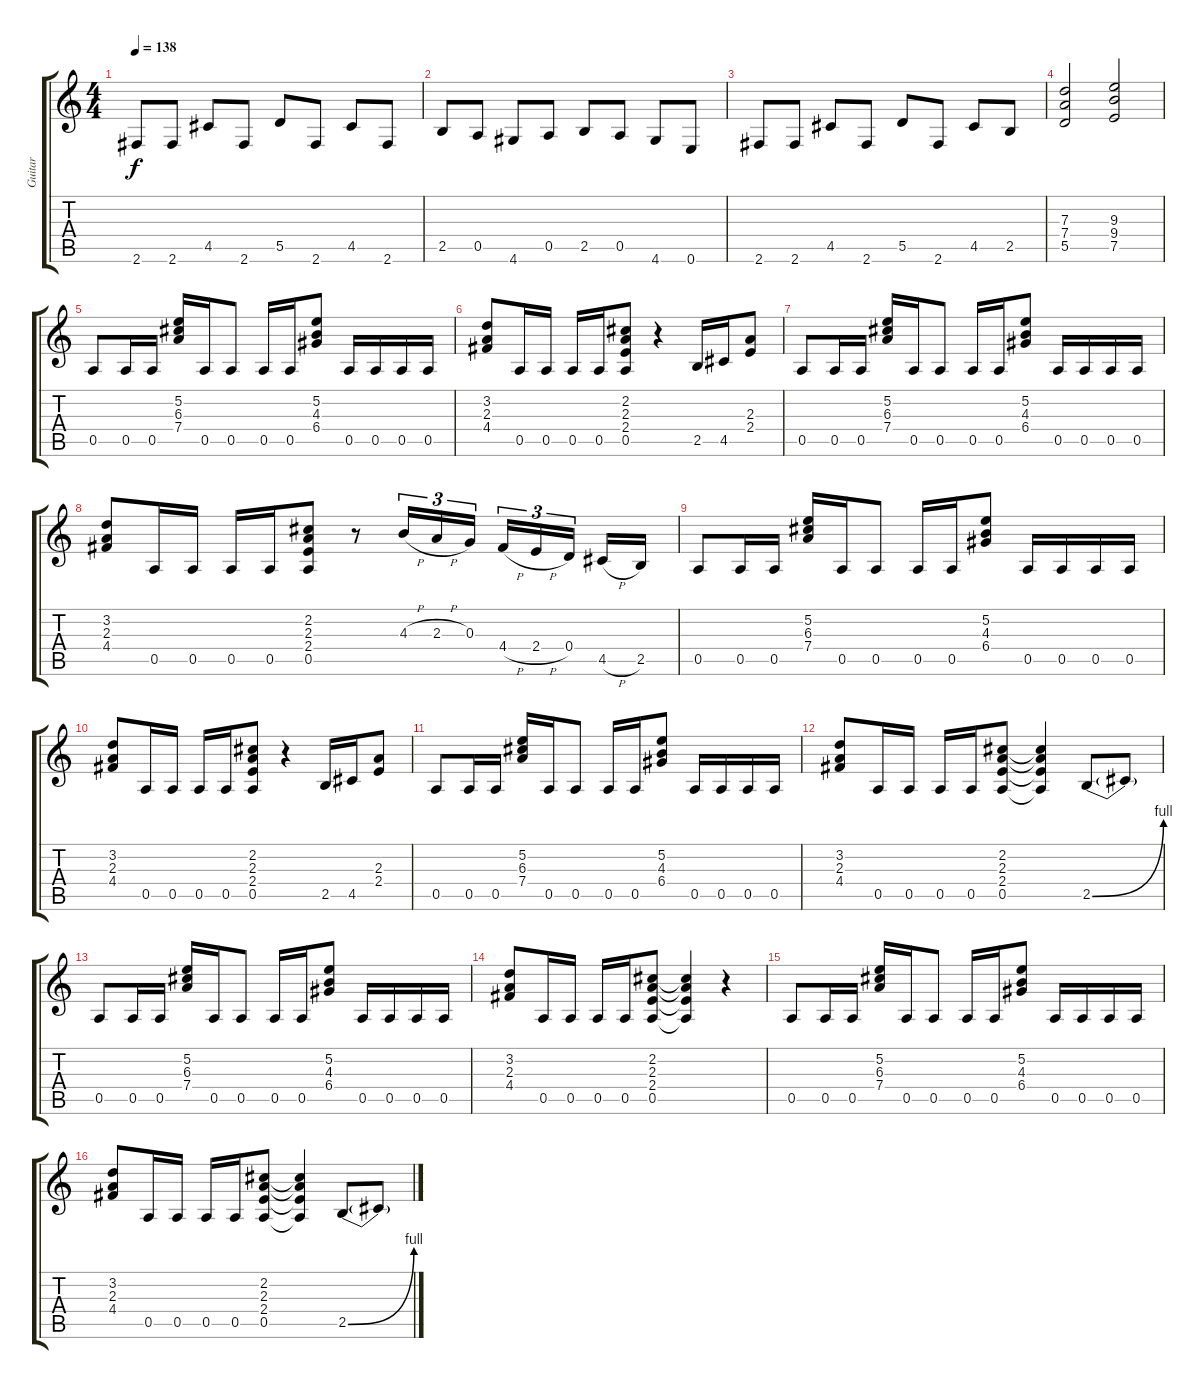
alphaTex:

\track ("Guitar" "Guitar") {instrument distortionguitar}
\staff {score tabs}
\tuning (E4 B3 G3 D3 A2 E2) {hide}
\ts (4 4)
\tempo 138
\clef g2
\ks c
2.6.8{dy f} 2.6.8 4.5.8 2.6.8 5.5.8 2.6.8 4.5.8 2.6.8 |
2.5.8 0.5.8 4.6.8 0.5.8 2.5.8 0.5.8 4.6.8 0.6.8 |
2.6.8 2.6.8 4.5.8 2.6.8 5.5.8 2.6.8 4.5.8 2.5.8 |
(7.3 7.4 5.5).2 (9.3 9.4 7.5).2 |
0.5.8 0.5.16 0.5.16 (5.2 6.3 7.4).16 0.5.16 0.5.8 0.5.16 0.5.16 (5.2 4.3 6.4).8 0.5.16 0.5.16 0.5.16 0.5.16 |
(3.2 2.3 4.4).8 0.5.16 0.5.16 0.5.16 0.5.16 (2.2 2.3 2.4 0.5).8 r.4 2.5.16 4.5.16 (2.3 2.4).8 |
0.5.8 0.5.16 0.5.16 (5.2 6.3 7.4).16 0.5.16 0.5.8 0.5.16 0.5.16 (5.2 4.3 6.4).8 0.5.16 0.5.16 0.5.16 0.5.16 |
(3.2 2.3 4.4).8 0.5.16 0.5.16 0.5.16 0.5.16 (2.2 2.3 2.4 0.5).8 r.8 4.3{h}.16{tu (3 2)} 2.3{h}.16{tu (3 2)} 0.3.16{tu (3 2)} 4.4{h}.16{tu (3 2)} 2.4{h}.16{tu (3 2)} 0.4.16{tu (3 2)} 4.5{h}.16 2.5.16 |
0.5.8 0.5.16 0.5.16 (5.2 6.3 7.4).16 0.5.16 0.5.8 0.5.16 0.5.16 (5.2 4.3 6.4).8 0.5.16 0.5.16 0.5.16 0.5.16 |
(3.2 2.3 4.4).8 0.5.16 0.5.16 0.5.16 0.5.16 (2.2 2.3 2.4 0.5).8 r.4 2.5.16 4.5.16 (2.3 2.4).8 |
0.5.8 0.5.16 0.5.16 (5.2 6.3 7.4).16 0.5.16 0.5.8 0.5.16 0.5.16 (5.2 4.3 6.4).8 0.5.16 0.5.16 0.5.16 0.5.16 |
(3.2 2.3 4.4).8 0.5.16 0.5.16 0.5.16 0.5.16 (2.2 2.3 2.4 0.5).8 (2.2{t} 2.3{t} 2.4{t} 0.5{t}).4 2.5{be (bend 0 0 60 4)}.8 2.5{t}.8 |
0.5.8 0.5.16 0.5.16 (5.2 6.3 7.4).16 0.5.16 0.5.8 0.5.16 0.5.16 (5.2 4.3 6.4).8 0.5.16 0.5.16 0.5.16 0.5.16 |
(3.2 2.3 4.4).8 0.5.16 0.5.16 0.5.16 0.5.16 (2.2 2.3 2.4 0.5).8 (2.2{t} 2.3{t} 2.4{t} 0.5{t}).4 r.4 |
0.5.8 0.5.16 0.5.16 (5.2 6.3 7.4).16 0.5.16 0.5.8 0.5.16 0.5.16 (5.2 4.3 6.4).8 0.5.16 0.5.16 0.5.16 0.5.16 |
(3.2 2.3 4.4).8 0.5.16 0.5.16 0.5.16 0.5.16 (2.2 2.3 2.4 0.5).8 (2.2{t} 2.3{t} 2.4{t} 0.5{t}).4 2.5{be (bend 0 0 60 4)}.8 2.5{t}.8
